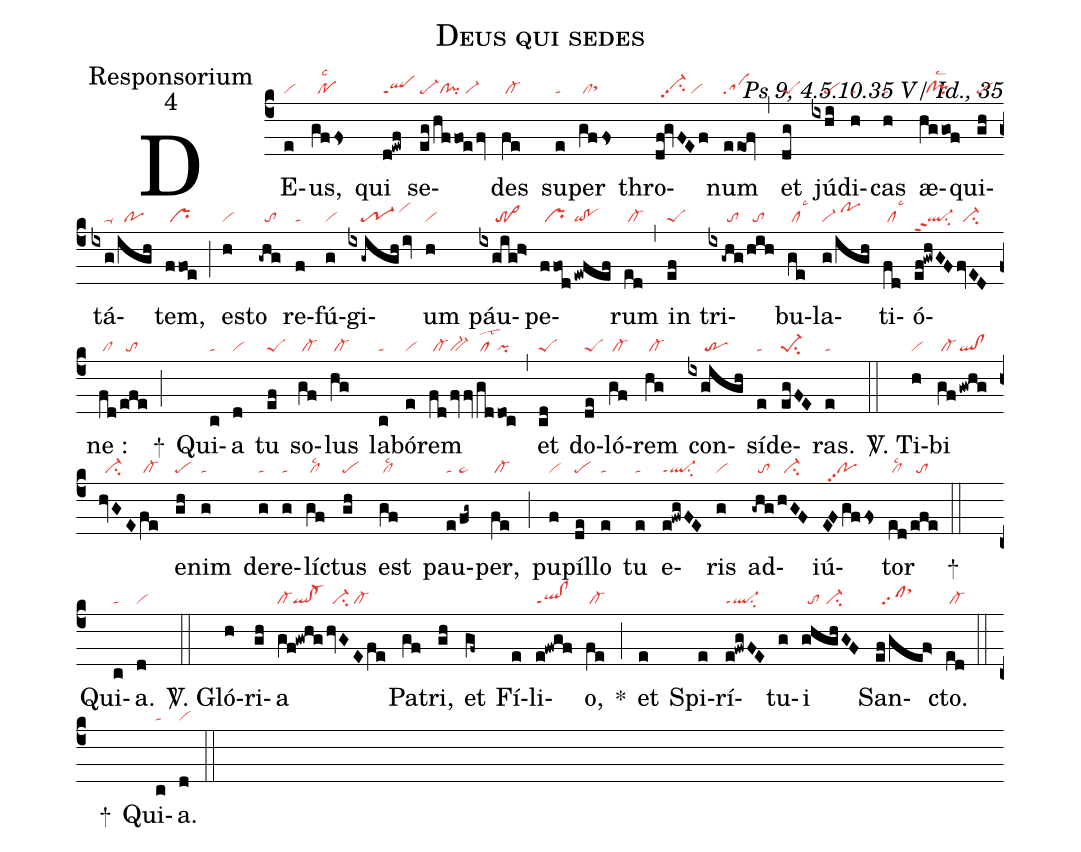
name:Deus qui sedes;
office-part:Responsorium;
mode:4;
commentary:Ps 9, 4.5.10.35 V/ Id., 35;
nabc-lines:1;
%%
(c4)DE(e|vi)us,(gffs|//polsc2) qui(d!ewf|qlppt1) se(eg|pe-|/hffoe/fv|//cl!pi/vi-)des(fe|/cl-) su(e|ta)per(gffs|/clsthh) thro(df!gvFEf|//vi-hhpp2su2/vi)num(eeof|sa) (,) et(dg|peS) jú(ixhi|////pe)di(h|ta)cas(h|ta) æ(hggof|//cl!pilsc2)qui(gh|pe)tá(ixg|////ta-|/igh|//po)tem,(ffoe|/pr) (;) es(h|vi)to(-ghg|//to) re(f|ta)fú(g|vi)gi(ix-gigh/iv|////tr-1/vihj)um(h|vi) páu(ixgig!h>|/////tr>)pe(ffod|/pr|!ewfef|qi!po)rum(ed|/cl-) (,) in(ef|peS) tri(ix-ghg|//////to|/hih|//to)bu(ge|/cllsc3)la(g/igh|vi-/pohj)ti(fd|/cllsc3)ó(ef!gwhGF|ql-ppt2su2|fvED|//ci-)ne :(fd|/cl|/efe|//to) (;)
+() Qui(c|ta)a(d|vi) tu(ef|peS) so(gf|/cl-)lus(hg|/cl-) la(c|ta)bó(e|vi)rem(fd|/cl-|/fvfv|bv-|gd|/cllst2|doc|pi) (,) et(cd|peS) do(de|peS)ló(gf|/cl-)rem(hg|/cl-) con(ixgigh|/////tr)sí(e|ta)de(egFE|pe-1su2)ras.(e|ta) (::)

<sp>V/</sp>. Ti(h|vi)bi(gf|/cl-|!gwhg|ql!cl|/hvGE|//ci-|fe|/cl-) e(gh|pe)nim(g|ta) de(g|ta)re(g|ta)líc(gf|/cllsc2)tus(gh|pe) est(gf|/cllsc2) pau(e|ta|/fg~|pe~)per,(fe|/cl-) (;) pu(f|vi)píl(de|pe)lo(e|ta) tu(e|ta) e(e!fwgFE|ql-ppt1su2)ris(g|vi) ad(-ghg|//to|hGF|//ci-)iú(EFgffs|//popp2)tor(ed|/cllsc2|/efe|//to) (::)
+() Qui(c|ta)a.(d|vi) (::)

<sp>V/</sp>. Gló(h)ri(gh)a(gf!gwhg|cl-ql!cl-|hvGEfe|//ci-/cl-) Pa(gf)tri,(gh)
et(gf~) Fí(e)li(e!fwgf|ql!clppt1)o,(fe|/cl-) *(;)
et(e) Spi(e)rí(e!fwgFE|ql-ppt1su2)tu(g)i(ghghGF|//to//ci-) San(ef/gef>|//sfsthk)cto.(ed|/cl-) (::)
+() Qui(c|ta)a.(d|vi) (::)
